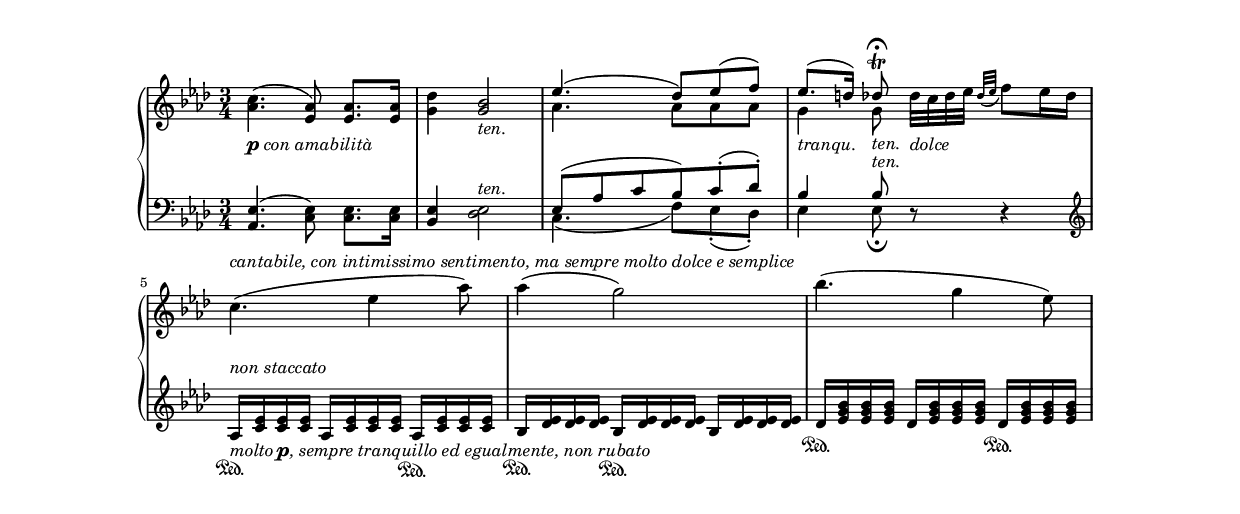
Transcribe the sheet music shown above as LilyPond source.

% DO NOT EDIT this file manually; it is automatically
% generated from Documentation/snippets/new
% Make any changes in Documentation/snippets/new/
% and then run scripts/auxiliar/makelsr.py
%
% This file is in the public domain.
%% Note: this file works from version 2.14.0
\version "2.14.0"
\include "english.ly"
#(set-global-staff-size 15)
\paper {
  line-width = 16\cm
  indent = 0\cm
}


\header {
  lsrtags = "headwords"
  texidoc = ""
  doctitle = "headword"
} % begin verbatim


% NR 1.8 Text

% L. v. Beethoven, Op. 110
% Piano sonata 31
% measures 1 - 7

\layout {
  \context {
    \Score
    \override SpacingSpanner #'base-shortest-duration =
    #(ly:make-moment 1 20)
  }
}

\new PianoStaff <<

  % RH staff
  \new Staff {
    \clef treble
    \key af \major
    \time 3/4

    \once \override TextScript #'staff-padding = #4
    <c'' af'>4. (
    _ \markup { \dynamic p \italic { con amabilità } }
    <af' ef'>8 )
    <af' ef'>8. [
    <af' ef'>16 ]

    |

    <df'' g'>4
    <bf' g'>2
    _ \markup { \italic { ten. } }

    |

    <<

      \new Voice {
        \voiceOne
        ef''4. (
        df''8 [ )
        ef'' (
        f'' ) ]

        |

        \once \override TextScript #'staff-padding = #4
        ef''8. (
        _ \markup { \italic { tranqu. } }
        d''16 )
        df''8 \trill \fermata
        _ \markup { \italic { ten. } }
      }

      \new Voice {
        \voiceTwo
        af'4.
        af'8 [
        af'8
        af'8 ]

        |

        g'4
        g'8
      }

    >>

    \oneVoice
    \once \override TextScript #'staff-padding = #4
    df''32
    _ \markup { \italic dolce }
    c''32
    df''32
    ef''32
    \acciaccatura { df''[ ef'' ] }
    f''8
    ef''16
    df''16

    |
    \break
    \overrideProperty "Score.NonMusicalPaperColumn"
    #'line-break-system-details #'((alignment-distances . (12)))

    c''4. (
    ^ \markup \italic { cantabile, con intimissimo sentimento,
      ma sempre molto dolce e semplice }
    ef''4
    af''8 )

    |

    af''4 (
    g''2 )

    |

    bf''4. (
    g''4
    ef''8 )

    |
  }

  % LH
  \new Staff {
    \clef bass
    \key af \major
    \time 3/4

    <ef af,>4. (
    <ef c>8 )
    <ef c>8. [
    <ef c>16 ]

    |

    <ef bf,>4
    <ef df>2 ^ \markup { \italic ten. }

    |

    <<

      \new Voice {
        \voiceOne
        ef8 [ (
        af8
        c'8
        bf8 )
        c'8 ( \staccato
        df'8 ]  ) \staccato

        |

        bf4
        bf8 ^ \markup { \italic ten. }
      }

      \new Voice {
        \voiceTwo
        c4. (
        f8 [ )
        ef8 ( \staccato
        df8 ] ) \staccato

        |

        ef4
        ef8 \fermata
      }

    >>

    \oneVoice
    r8
    r4
    \clef treble

    |

    \override Staff.SustainPedalLineSpanner #'outside-staff-priority = #1000
    \override Staff.SustainPedalLineSpanner #'staff-padding = #7
    \once \override TextScript #'padding = #2
    af16 \sustainOn
    ^ \markup \italic { non staccato }
    _ \markup \italic { molto \concat { \dynamic { p } , } sempre tranquillo
      ed egualmente, non rubato }
    <ef' c'>16
    <ef' c'>16
    <ef' c'>16
    af16
    <ef' c'>16
    <ef' c'>16
    <ef' c'>16
    af16 \sustainOn
    <ef' c'>16
    <ef' c'>16
    <ef' c'>16

    |

    bf16 \sustainOn
    <ef' df'>16
    <ef' df'>16
    <ef' df'>16
    bf16 \sustainOn
    <ef' df'>16
    <ef' df'>16
    <ef' df'>16
    bf16
    <ef' df'>16
    <ef' df'>16
    <ef' df'>16

    |

    \override Staff.SustainPedalLineSpanner #'staff-padding = #4
    df'16 \sustainOn
    <bf' g' ef'>16
    <bf' g' ef'>16
    <bf' g' ef'>16
    df'16
    <bf' g' ef'>16
    <bf' g' ef'>16
    <bf' g' ef'>16
    df'16 \sustainOn
    <bf' g' ef'>16
    <bf' g' ef'>16
    <bf' g' ef'>16

    |
  }

>>
